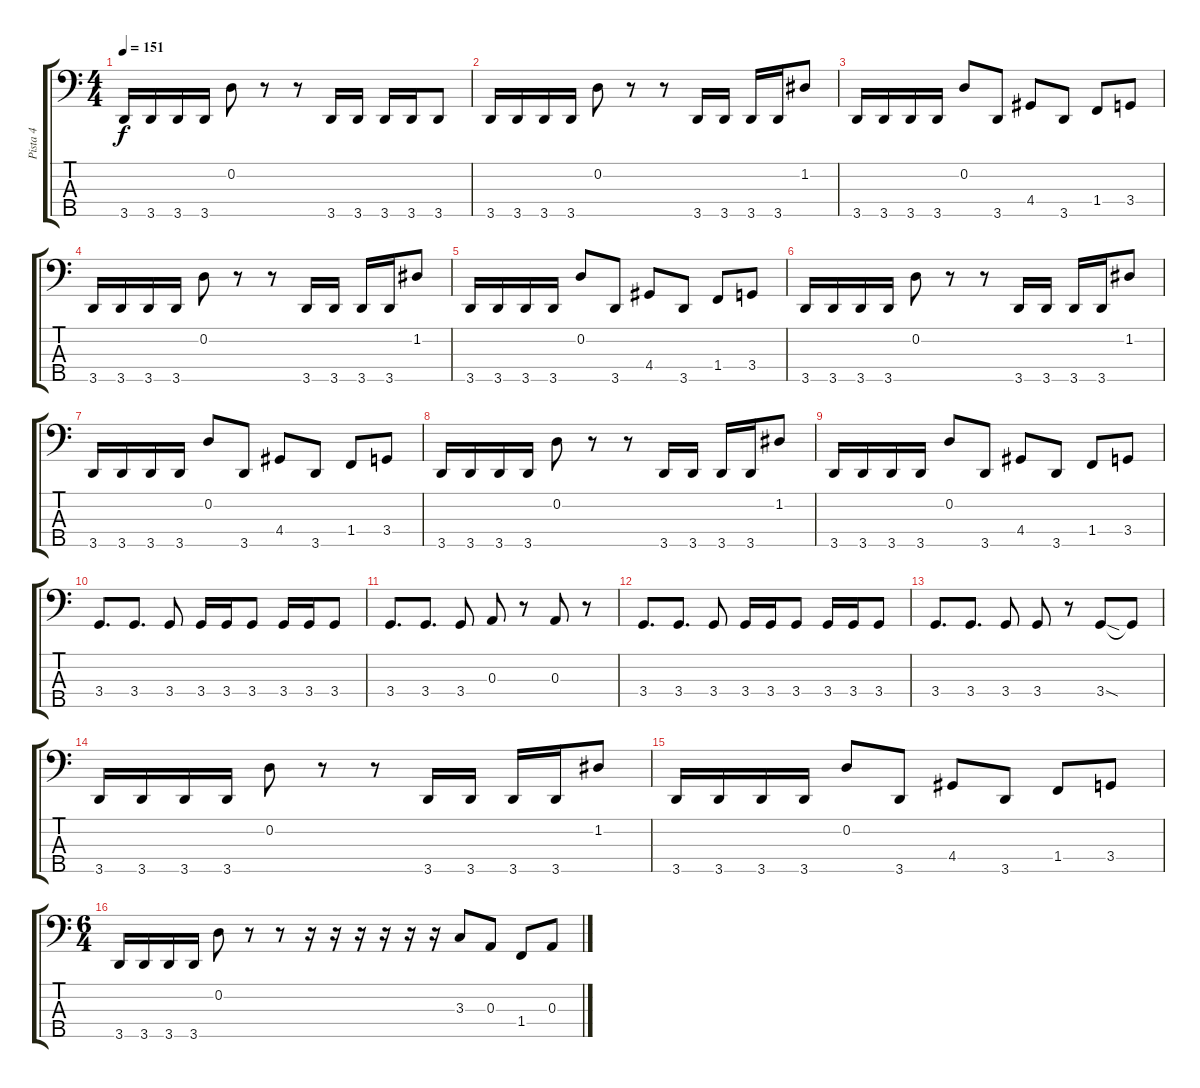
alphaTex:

\track ("Pista 4" "Pista 4") {instrument electricbassfinger}
\staff {score tabs}
\tuning (G2 D2 A1 E1 B0) {hide}
\ts (4 4)
\tempo 151
\clef f4
\ks c
3.5.16{dy f} 3.5.16 3.5.16 3.5.16 0.2.8 r.8 r.8 3.5.16 3.5.16 3.5.16 3.5.16 3.5.8 |
3.5.16 3.5.16 3.5.16 3.5.16 0.2.8 r.8 r.8 3.5.16 3.5.16 3.5.16 3.5.16 1.2.8 |
3.5.16 3.5.16 3.5.16 3.5.16 0.2.8 3.5.8 4.4.8 3.5.8 1.4.8 3.4.8 |
3.5.16 3.5.16 3.5.16 3.5.16 0.2.8 r.8 r.8 3.5.16 3.5.16 3.5.16 3.5.16 1.2.8 |
3.5.16 3.5.16 3.5.16 3.5.16 0.2.8 3.5.8 4.4.8 3.5.8 1.4.8 3.4.8 |
3.5.16 3.5.16 3.5.16 3.5.16 0.2.8 r.8 r.8 3.5.16 3.5.16 3.5.16 3.5.16 1.2.8 |
3.5.16 3.5.16 3.5.16 3.5.16 0.2.8 3.5.8 4.4.8 3.5.8 1.4.8 3.4.8 |
3.5.16 3.5.16 3.5.16 3.5.16 0.2.8 r.8 r.8 3.5.16 3.5.16 3.5.16 3.5.16 1.2.8 |
3.5.16 3.5.16 3.5.16 3.5.16 0.2.8 3.5.8 4.4.8 3.5.8 1.4.8 3.4.8 |
3.4.8{d} 3.4.8{d} 3.4.8 3.4.16 3.4.16 3.4.8 3.4.16 3.4.16 3.4.8 |
3.4.8{d} 3.4.8{d} 3.4.8 0.3.8 r.8 0.3.8 r.8 |
3.4.8{d} 3.4.8{d} 3.4.8 3.4.16 3.4.16 3.4.8 3.4.16 3.4.16 3.4.8 |
3.4.8{d} 3.4.8{d} 3.4.8 3.4.8 r.8 3.4{sod}.8 3.4{t}.8 |
3.5.16 3.5.16 3.5.16 3.5.16 0.2.8 r.8 r.8 3.5.16 3.5.16 3.5.16 3.5.16 1.2.8 |
3.5.16 3.5.16 3.5.16 3.5.16 0.2.8 3.5.8 4.4.8 3.5.8 1.4.8 3.4.8 |
\ts (6 4)
3.5.16 3.5.16 3.5.16 3.5.16 0.2.8 r.8 r.8 r.16 r.16 r.16 r.16 r.16 r.16 3.3.8 0.3.8 1.4.8 0.3.8
